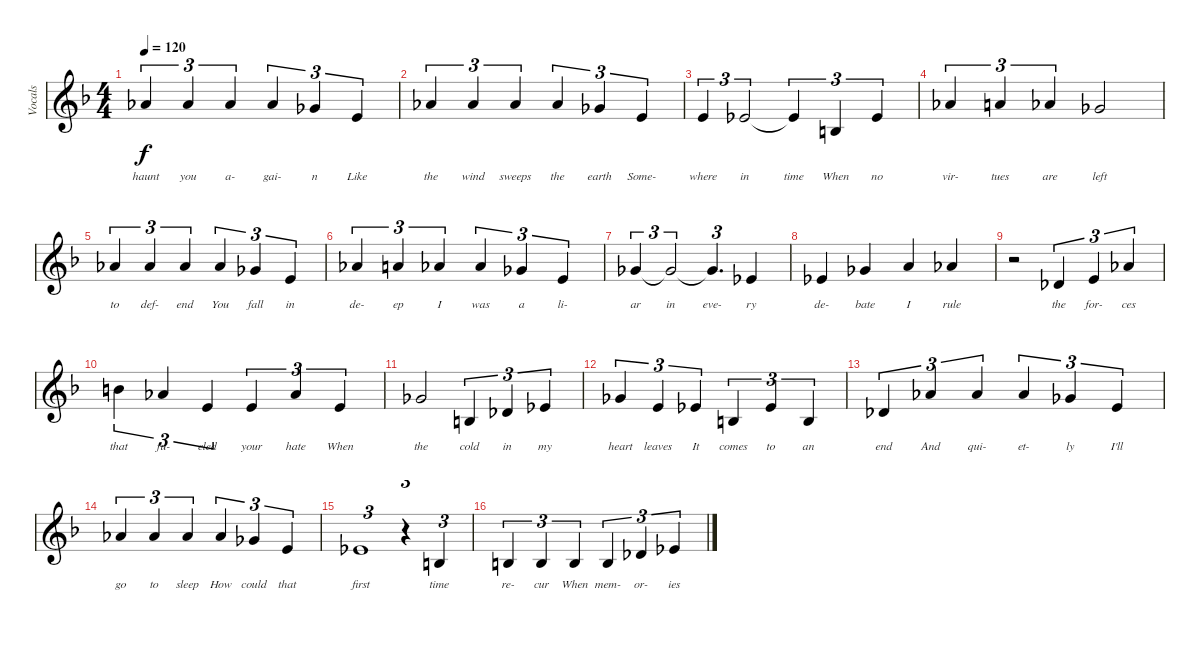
\track ("Vocals" "Vocals") {instrument clarinet}
\staff {score}
\tuning (Eb4 Bb3 Gb3 Db3 Ab2 Eb2) {hide}
\ts (4 4)
\tempo 120
\clef g2
\ks dminor
5.1.4{tu (3 2) lyrics (0 "") lyrics (1 "haunt") lyrics (2 "") lyrics (3 "") lyrics (4 "") dy f} 5.1.4{tu (3 2) lyrics (0 "") lyrics (1 "you") lyrics (2 "") lyrics (3 "") lyrics (4 "")} 5.1.4{tu (3 2) lyrics (0 "") lyrics (1 "a-") lyrics (2 "") lyrics (3 "") lyrics (4 "")} 5.1.4{tu (3 2) lyrics (0 "") lyrics (1 "gai-") lyrics (2 "") lyrics (3 "") lyrics (4 "")} 3.1.4{tu (3 2) lyrics (0 "") lyrics (1 "n") lyrics (2 "") lyrics (3 "") lyrics (4 "")} 1.1.4{tu (3 2) lyrics (0 "") lyrics (1 "Like") lyrics (2 "") lyrics (3 "") lyrics (4 "")} |
5.1.4{tu (3 2) lyrics (0 "") lyrics (1 "the") lyrics (2 "") lyrics (3 "") lyrics (4 "")} 5.1.4{tu (3 2) lyrics (0 "") lyrics (1 "wind") lyrics (2 "") lyrics (3 "") lyrics (4 "")} 5.1.4{tu (3 2) lyrics (0 "") lyrics (1 "sweeps") lyrics (2 "") lyrics (3 "") lyrics (4 "")} 5.1.4{tu (3 2) lyrics (0 "") lyrics (1 "the") lyrics (2 "") lyrics (3 "") lyrics (4 "")} 3.1.4{tu (3 2) lyrics (0 "") lyrics (1 "earth") lyrics (2 "") lyrics (3 "") lyrics (4 "")} 1.1.4{tu (3 2) lyrics (0 "") lyrics (1 "Some-") lyrics (2 "") lyrics (3 "") lyrics (4 "")} |
1.1.4{tu (3 2) lyrics (0 "") lyrics (1 "where") lyrics (2 "") lyrics (3 "") lyrics (4 "")} 0.1.2{tu (3 2) lyrics (0 "") lyrics (1 "in") lyrics (2 "") lyrics (3 "") lyrics (4 "")} 0.1{t}.4{tu (3 2) lyrics (0 "") lyrics (1 "time") lyrics (2 "") lyrics (3 "") lyrics (4 "")} 1.2.4{tu (3 2) lyrics (0 "") lyrics (1 "When") lyrics (2 "") lyrics (3 "") lyrics (4 "")} 0.1.4{tu (3 2) lyrics (0 "") lyrics (1 "no") lyrics (2 "") lyrics (3 "") lyrics (4 "")} |
5.1.4{tu (3 2) lyrics (0 "") lyrics (1 "vir-") lyrics (2 "") lyrics (3 "") lyrics (4 "")} 6.1.4{tu (3 2) lyrics (0 "") lyrics (1 "tues") lyrics (2 "") lyrics (3 "") lyrics (4 "")} 5.1.4{tu (3 2) lyrics (0 "") lyrics (1 "are") lyrics (2 "") lyrics (3 "") lyrics (4 "")} 3.1.2{lyrics (0 "") lyrics (1 "left") lyrics (2 "") lyrics (3 "") lyrics (4 "")} |
5.1.4{tu (3 2) lyrics (0 "") lyrics (1 "to") lyrics (2 "") lyrics (3 "") lyrics (4 "")} 5.1.4{tu (3 2) lyrics (0 "") lyrics (1 "def-") lyrics (2 "") lyrics (3 "") lyrics (4 "")} 5.1.4{tu (3 2) lyrics (0 "") lyrics (1 "end") lyrics (2 "") lyrics (3 "") lyrics (4 "")} 5.1.4{tu (3 2) lyrics (0 "") lyrics (1 "You") lyrics (2 "") lyrics (3 "") lyrics (4 "")} 3.1.4{tu (3 2) lyrics (0 "") lyrics (1 "fall") lyrics (2 "") lyrics (3 "") lyrics (4 "")} 1.1.4{tu (3 2) lyrics (0 "") lyrics (1 "in") lyrics (2 "") lyrics (3 "") lyrics (4 "")} |
5.1.4{tu (3 2) lyrics (0 "") lyrics (1 "de-") lyrics (2 "") lyrics (3 "") lyrics (4 "")} 6.1.4{tu (3 2) lyrics (0 "") lyrics (1 "ep") lyrics (2 "") lyrics (3 "") lyrics (4 "")} 5.1.4{tu (3 2) lyrics (0 "") lyrics (1 "I") lyrics (2 "") lyrics (3 "") lyrics (4 "")} 5.1.4{tu (3 2) lyrics (0 "") lyrics (1 "was") lyrics (2 "") lyrics (3 "") lyrics (4 "")} 3.1.4{tu (3 2) lyrics (0 "") lyrics (1 "a") lyrics (2 "") lyrics (3 "") lyrics (4 "")} 1.1.4{tu (3 2) lyrics (0 "") lyrics (1 "li-") lyrics (2 "") lyrics (3 "") lyrics (4 "")} |
3.1.4{tu (3 2) lyrics (0 "") lyrics (1 "ar") lyrics (2 "") lyrics (3 "") lyrics (4 "")} 3.1{t}.2{tu (3 2) lyrics (0 "") lyrics (1 "in") lyrics (2 "") lyrics (3 "") lyrics (4 "")} 3.1{t}.4{d tu (3 2) lyrics (0 "") lyrics (1 "eve-") lyrics (2 "") lyrics (3 "") lyrics (4 "")} 5.2.4{lyrics (0 "") lyrics (1 "ry") lyrics (2 "") lyrics (3 "") lyrics (4 "")} |
5.2.4{lyrics (0 "") lyrics (1 "de-") lyrics (2 "") lyrics (3 "") lyrics (4 "")} 3.1.4{lyrics (0 "") lyrics (1 "bate") lyrics (2 "") lyrics (3 "") lyrics (4 "")} 6.1.4{lyrics (0 "") lyrics (1 "I") lyrics (2 "") lyrics (3 "") lyrics (4 "")} 5.1.4{lyrics (0 "") lyrics (1 "rule") lyrics (2 "") lyrics (3 "") lyrics (4 "")} |
r.2 3.2.4{tu (3 2) lyrics (0 "") lyrics (1 "the") lyrics (2 "") lyrics (3 "") lyrics (4 "")} 1.1.4{tu (3 2) lyrics (0 "") lyrics (1 "for-") lyrics (2 "") lyrics (3 "") lyrics (4 "")} 5.1.4{tu (3 2) lyrics (0 "") lyrics (1 "ces") lyrics (2 "") lyrics (3 "") lyrics (4 "")} |
8.1.4{tu (3 2) lyrics (0 "") lyrics (1 "that") lyrics (2 "") lyrics (3 "") lyrics (4 "")} 5.1.4{tu (3 2) lyrics (0 "") lyrics (1 "fu-") lyrics (2 "") lyrics (3 "") lyrics (4 "")} 6.2.4{tu (3 2) lyrics (0 "") lyrics (1 "eled") lyrics (2 "") lyrics (3 "") lyrics (4 "")} 6.2.4{tu (3 2) lyrics (0 "") lyrics (1 "your") lyrics (2 "") lyrics (3 "") lyrics (4 "")} 5.1.4{tu (3 2) lyrics (0 "") lyrics (1 "hate") lyrics (2 "") lyrics (3 "") lyrics (4 "")} 6.2.4{tu (3 2) lyrics (0 "") lyrics (1 "When") lyrics (2 "") lyrics (3 "") lyrics (4 "")} |
3.1.2{lyrics (0 "") lyrics (1 "the") lyrics (2 "") lyrics (3 "") lyrics (4 "")} 5.3.4{tu (3 2) lyrics (0 "") lyrics (1 "cold") lyrics (2 "") lyrics (3 "") lyrics (4 "")} 3.2.4{tu (3 2) lyrics (0 "") lyrics (1 "in") lyrics (2 "") lyrics (3 "") lyrics (4 "")} 0.1.4{tu (3 2) lyrics (0 "") lyrics (1 "my") lyrics (2 "") lyrics (3 "") lyrics (4 "")} |
3.1.4{tu (3 2) lyrics (0 "") lyrics (1 "heart") lyrics (2 "") lyrics (3 "") lyrics (4 "")} 1.1.4{tu (3 2) lyrics (0 "") lyrics (1 "leaves") lyrics (2 "") lyrics (3 "") lyrics (4 "")} 0.1.4{tu (3 2) lyrics (0 "") lyrics (1 "It") lyrics (2 "") lyrics (3 "") lyrics (4 "")} 1.2.4{tu (3 2) lyrics (0 "") lyrics (1 "comes") lyrics (2 "") lyrics (3 "") lyrics (4 "")} 0.1.4{tu (3 2) lyrics (0 "") lyrics (1 "to") lyrics (2 "") lyrics (3 "") lyrics (4 "")} 1.2.4{tu (3 2) lyrics (0 "") lyrics (1 "an") lyrics (2 "") lyrics (3 "") lyrics (4 "")} |
3.2.4{tu (3 2) lyrics (0 "") lyrics (1 "end") lyrics (2 "") lyrics (3 "") lyrics (4 "")} 5.1.4{tu (3 2) lyrics (0 "") lyrics (1 "And") lyrics (2 "") lyrics (3 "") lyrics (4 "")} 5.1.4{tu (3 2) lyrics (0 "") lyrics (1 "qui-") lyrics (2 "") lyrics (3 "") lyrics (4 "")} 5.1.4{tu (3 2) lyrics (0 "") lyrics (1 "et-") lyrics (2 "") lyrics (3 "") lyrics (4 "")} 3.1.4{tu (3 2) lyrics (0 "") lyrics (1 "ly") lyrics (2 "") lyrics (3 "") lyrics (4 "")} 1.1.4{tu (3 2) lyrics (0 "") lyrics (1 "I'll") lyrics (2 "") lyrics (3 "") lyrics (4 "")} |
5.1.4{tu (3 2) lyrics (0 "") lyrics (1 "go") lyrics (2 "") lyrics (3 "") lyrics (4 "")} 5.1.4{tu (3 2) lyrics (0 "") lyrics (1 "to") lyrics (2 "") lyrics (3 "") lyrics (4 "")} 5.1.4{tu (3 2) lyrics (0 "") lyrics (1 "sleep") lyrics (2 "") lyrics (3 "") lyrics (4 "")} 5.1.4{tu (3 2) lyrics (0 "") lyrics (1 "How") lyrics (2 "") lyrics (3 "") lyrics (4 "")} 3.1.4{tu (3 2) lyrics (0 "") lyrics (1 "could") lyrics (2 "") lyrics (3 "") lyrics (4 "")} 1.1.4{tu (3 2) lyrics (0 "") lyrics (1 "that") lyrics (2 "") lyrics (3 "") lyrics (4 "")} |
0.1.1{tu (3 2) lyrics (0 "") lyrics (1 "first") lyrics (2 "") lyrics (3 "") lyrics (4 "")} r.4{tu (3 2)} 1.2.4{tu (3 2) lyrics (0 "") lyrics (1 "time") lyrics (2 "") lyrics (3 "") lyrics (4 "")} |
1.2.4{tu (3 2) lyrics (0 "") lyrics (1 "re-") lyrics (2 "") lyrics (3 "") lyrics (4 "")} 1.2.4{tu (3 2) lyrics (0 "") lyrics (1 "cur") lyrics (2 "") lyrics (3 "") lyrics (4 "")} 1.2.4{tu (3 2) lyrics (0 "") lyrics (1 "When") lyrics (2 "") lyrics (3 "") lyrics (4 "")} 1.2.4{tu (3 2) lyrics (0 "") lyrics (1 "mem-") lyrics (2 "") lyrics (3 "") lyrics (4 "")} 3.2.4{tu (3 2) lyrics (0 "") lyrics (1 "or-") lyrics (2 "") lyrics (3 "") lyrics (4 "")} 0.1.4{tu (3 2) lyrics (0 "") lyrics (1 "ies") lyrics (2 "") lyrics (3 "") lyrics (4 "")}
